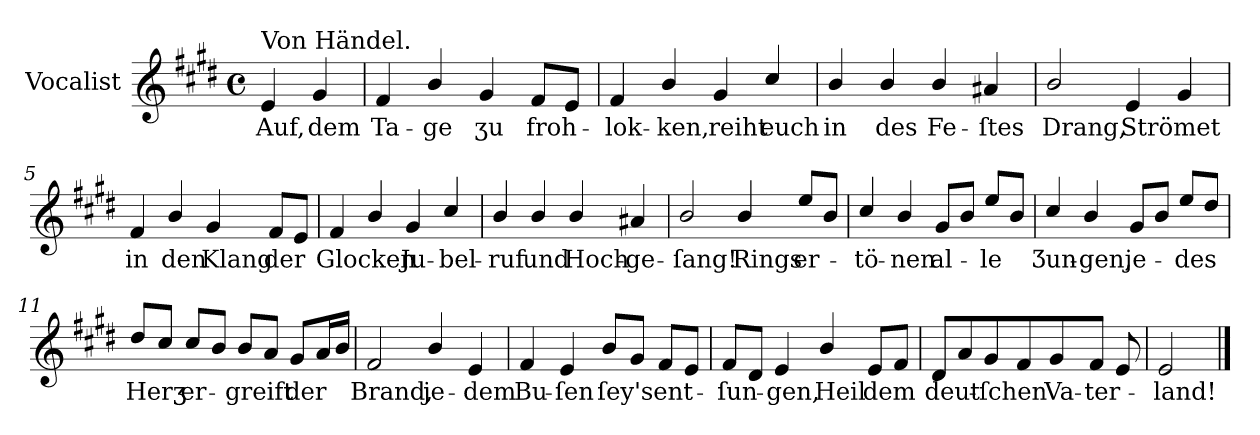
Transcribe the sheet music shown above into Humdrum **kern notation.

**kern	**text
*part1	*part1
*staff1	*staff1
*I"Vocalist	*
*k[f#c#g#d#]	*
*E:	*
*M4/4	*
*met(c)	*
=	=
!LO:TX:a:t=Von Händel.	!
4e	Auf,
4g#	dem
=1	=1
4f#	Ta-
4b/	-ge
4g#	ʒu
8f#L	froh-
8eJ	.
=2	=2
4f#	-lok-
4b/	-ken,
4g#	reiht
4cc#/	euch
=3	=3
4b/	in
4b/	des
4b/	Fe-
4a#X	-ſtes
=4	=4
2b/	Drang,
4e	Strömet
4g#	.
=5	=5
4f#	in
4b/	den
4g#	Klang
8f#L	der
8eJ	.
=6	=6
4f#	Glocken
4b/	.
4g#	Ju-
4cc#/	-bel-
=7	=7
4b/	-ruf
4b/	und
4b/	Hoch-
4a#X	-ge-
=8	=8
2b/	-ſang!
4b/	Rings
8ee/L	er-
8bJ	.
=9	=9
4cc#/	-tö-
4b/	-nen
8g#L	al-
8bJ	.
8ee/L	-le
8bJ	.
=10	=10
4cc#/	Ʒun-
4b/	-gen,
8g#L	je-
8bJ	.
8ee/L	-des
8dd#J	.
=11	=11
8dd#/L	Herʒ
8cc#J	.
8cc#/L	er-
8bJ	.
8b/L	-greift
8aJ	.
8g#L	der
16aL	.
16bJJ	.
=12	=12
2f#	Brand,
4b/	je-
4e	-dem
=13	=13
4f#	Bu-
4e	-ſen
8b/L	ſey's
8g#J	.
8f#L	ent-
8eJ	.
=14	=14
8f#L	-ſun-
8d#J	.
4e	-gen,
4b/	Heil
8eL	dem
8f#J	.
=15	=15
8d#L	deut-
8aJ	.
8g#L	-ſchen
8f#J	.
4g#	Va-
8f#J	-ter-
8e	.
=16	=16
2e	-land!
==	==
*-	*-
